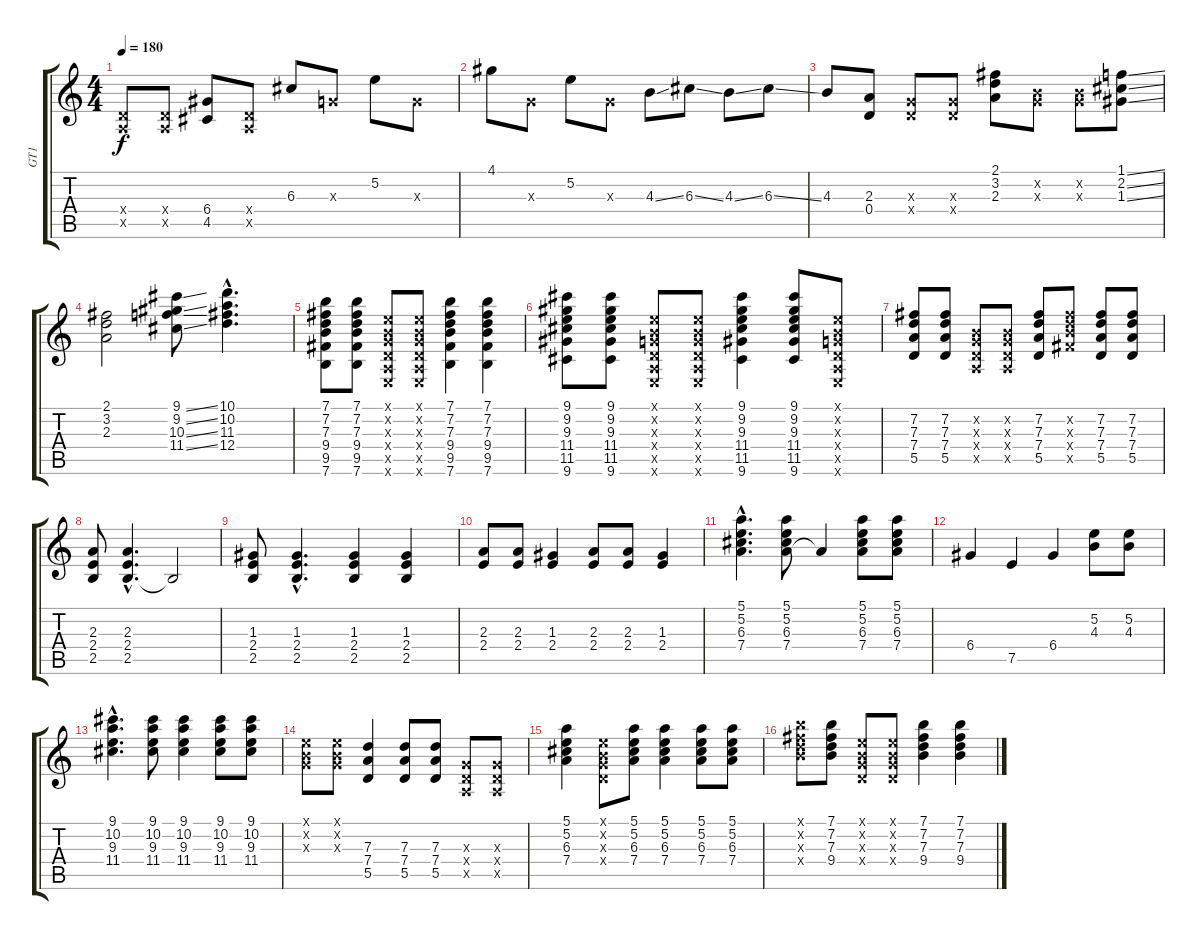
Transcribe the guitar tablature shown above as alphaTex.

\track ("GT1" "GT1") {instrument electricguitarclean}
\staff {score tabs}
\tuning (E4 B3 G3 D3 A2 E2) {hide}
\ts (4 4)
\tempo 180
\clef g2
\ks c
(0.4{x} 0.5{x}).8{dy f} (0.4{x} 0.5{x}).8 (6.4 4.5).8 (0.4{x} 0.5{x}).8 6.3.8 0.3{x}.8 5.2.8 0.3{x}.8 |
4.1.8 0.3{x}.8 5.2.8 0.3{x}.8 4.3{ss}.8 6.3{ss}.8 4.3{ss}.8 6.3{ss}.8 |
4.3.8 (2.3 0.4).8 (0.3{x} 0.4{x}).8 (0.3{x} 0.4{x}).8 (2.1 3.2 2.3).8 (0.2{x} 0.3{x}).8 (0.2{x} 0.3{x}).8 (1.1{ss} 2.2{ss} 1.3{ss}).8 |
(2.1 3.2 2.3).2 (9.1{ss} 9.2{ss} 10.3{ss} 11.4{ss}).8 (10.1{hac} 10.2{hac} 11.3{hac} 12.4{hac}).4{d} |
(7.1 7.2 7.3 9.4 9.5 7.6).8 (7.1 7.2 7.3 9.4 9.5 7.6).8 (0.1{x} 0.2{x} 0.3{x} 0.4{x} 0.5{x} 0.6{x}).8 (0.1{x} 0.2{x} 0.3{x} 0.4{x} 0.5{x} 0.6{x}).8 (7.1 7.2 7.3 9.4 9.5 7.6).4 (7.1 7.2 7.3 9.4 9.5 7.6).4 |
(9.1 9.2 9.3 11.4 11.5 9.6).8 (9.1 9.2 9.3 11.4 11.5 9.6).8 (0.1{x} 0.2{x} 0.3{x} 0.4{x} 0.5{x} 0.6{x}).8 (0.1{x} 0.2{x} 0.3{x} 0.4{x} 0.5{x} 0.6{x}).8 (9.1 9.2 9.3 11.4 11.5 9.6).4 (9.1 9.2 9.3 11.4 11.5 9.6).8 (0.1{x} 0.2{x} 0.3{x} 0.4{x} 0.5{x} 0.6{x}).8 |
(7.2 7.3 7.4 5.5).8 (7.2 7.3 7.4 5.5).8 (0.2{x} 0.3{x} 0.4{x} 0.5{x}).8 (0.2{x} 0.3{x} 0.4{x} 0.5{x}).8 (7.2 7.3 7.4 5.5).8 (7.2{x} 7.3{x} 9.4{x} 9.5{x}).8 (7.2 7.3 7.4 5.5).8 (7.2 7.3 7.4 5.5).8 |
(2.3 2.4 2.5).8 (2.3{hac} 2.4{hac} 2.5{hac}).4{d} 2.5{t}.2 |
(1.3 2.4 2.5).8 (1.3{hac} 2.4{hac} 2.5{hac}).4{d} (1.3 2.4 2.5).4 (1.3 2.4 2.5).4 |
(2.3 2.4).8 (2.3 2.4).8 (1.3 2.4).4 (2.3 2.4).8 (2.3 2.4).8 (1.3 2.4).4 |
(5.1{hac} 5.2{hac} 6.3{hac} 7.4{hac}).4{d} (5.1 5.2 6.3 7.4).8 7.4{t}.4 (5.1 5.2 6.3 7.4).8 (5.1 5.2 6.3 7.4).8 |
6.4.4 7.5.4 6.4.4 (5.2 4.3).8 (5.2 4.3).8 |
(9.1{hac} 10.2{hac} 9.3{hac} 11.4{hac}).4{d} (9.1 10.2 9.3 11.4).8 (9.1 10.2 9.3 11.4).4 (9.1 10.2 9.3 11.4).8 (9.1 10.2 9.3 11.4).8 |
(0.1{x} 0.2{x} 0.3{x}).8 (0.1{x} 0.2{x} 0.3{x}).8 (7.3 7.4 5.5).4 (7.3 7.4 5.5).8 (7.3 7.4 5.5).8 (0.3{x} 0.4{x} 0.5{x}).8 (0.3{x} 0.4{x} 0.5{x}).8 |
(5.1 5.2 6.3 7.4).4 (0.1{x} 0.2{x} 0.3{x} 0.4{x}).8 (5.1 5.2 6.3 7.4).8 (5.1 5.2 6.3 7.4).4 (5.1 5.2 6.3 7.4).8 (5.1 5.2 6.3 7.4).8 |
(7.1{x} 7.2{x} 7.3{x} 9.4{x}).8 (7.1 7.2 7.3 9.4).8 (0.1{x} 0.2{x} 0.3{x} 0.4{x}).8 (0.1{x} 0.2{x} 0.3{x} 0.4{x}).8 (7.1 7.2 7.3 9.4).4 (7.1 7.2 7.3 9.4).4
